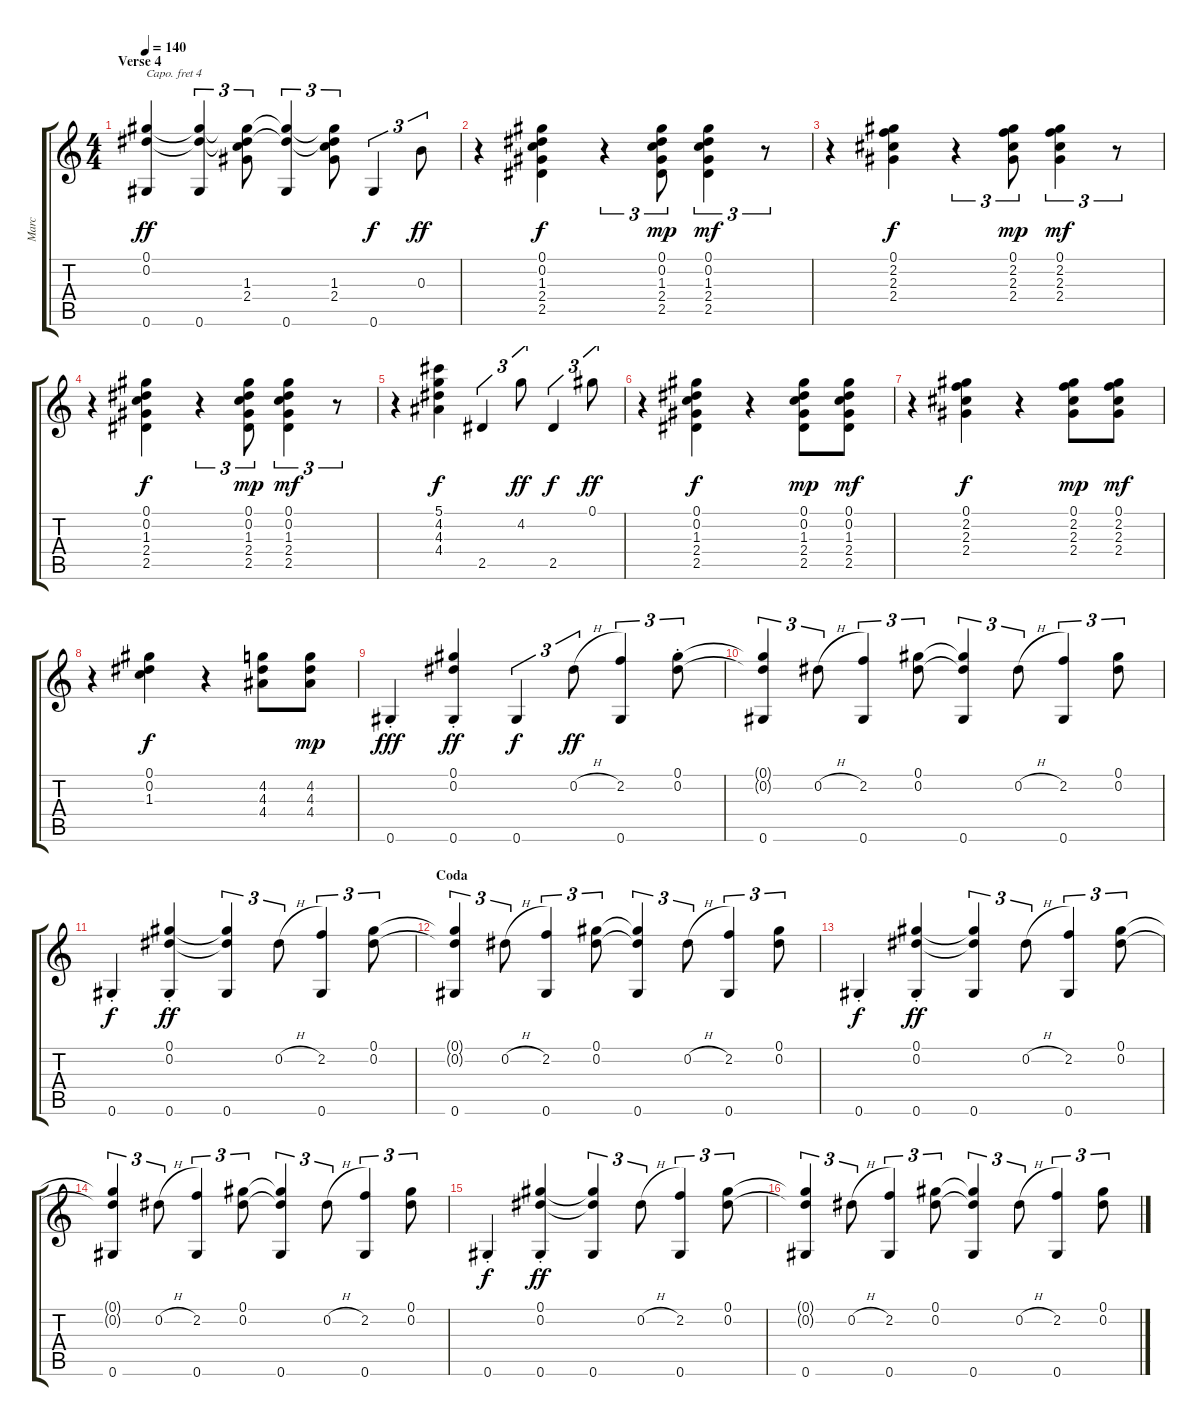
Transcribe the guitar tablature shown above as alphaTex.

\track ("Marc" "Marc") {instrument distortionguitar}
\staff {score tabs}
\capo 4
\tuning (E4 B3 G3 D3 A2 E2) {hide}
\ts (4 4)
\section ("" "Verse 4")
\tempo 140
\clef g2
\ks c
(0.1{t} 0.2{t} 0.6).4{dy ff} (0.1{t} 0.2{t} 0.6).4{tu (3 2)} (0.1{t} 0.2{t} 1.3 2.4).8{tu (3 2) volume 12} (0.1{t} 0.2{t} 0.6).4{tu (3 2)} (0.1{t} 0.2{t} 1.3 2.4).8{tu (3 2)} 0.6.4{tu (3 2) dy f} 0.3.8{tu (3 2) dy ff} |
r.4 (0.1 0.2 1.3 2.4 2.5).4{dy f} r.4{tu (3 2)} (0.1 0.2 1.3 2.4 2.5).8{tu (3 2) dy mp} (0.1 0.2 1.3 2.4 2.5).4{tu (3 2) dy mf} r.8{tu (3 2)} |
r.4 (0.1 2.2 2.3 2.4).4{dy f} r.4{tu (3 2)} (0.1 2.2 2.3 2.4).8{tu (3 2) dy mp} (0.1 2.2 2.3 2.4).4{tu (3 2) dy mf} r.8{tu (3 2)} |
r.4 (0.1 0.2 1.3 2.4 2.5).4{dy f} r.4{tu (3 2)} (0.1 0.2 1.3 2.4 2.5).8{tu (3 2) dy mp} (0.1 0.2 1.3 2.4 2.5).4{tu (3 2) dy mf} r.8{tu (3 2)} |
r.4 (5.1 4.2 4.3 4.4).4{dy f} 2.5.4{tu (3 2)} 4.2.8{tu (3 2) dy ff} 2.5.4{tu (3 2) dy f} 0.1.8{tu (3 2) dy ff} |
r.4 (0.1 0.2 1.3 2.4 2.5).4{dy f} r.4 (0.1 0.2 1.3 2.4 2.5).8{dy mp} (0.1 0.2 1.3 2.4 2.5).8{dy mf} |
r.4 (0.1 2.2 2.3 2.4).4{dy f} r.4 (0.1 2.2 2.3 2.4).8{dy mp} (0.1 2.2 2.3 2.4).8{dy mf} |
r.4 (0.1 0.2 1.3).4{dy f} r.4 (4.2 4.3 4.4).8 (4.2 4.3 4.4).8{dy mp} |
0.6{st}.4{dy fff volume 12} (0.1{st} 0.2 0.6).4{dy ff} 0.6.4{tu (3 2) dy f} 0.2{h}.8{tu (3 2) dy ff} (2.2 0.6).4{tu (3 2)} (0.1 0.2{st}).8{tu (3 2)} |
(0.1{t} 0.2{t} 0.6).4{tu (3 2)} 0.2{h}.8{tu (3 2)} (2.2 0.6).4{tu (3 2)} (0.1 0.2).8{tu (3 2)} (0.1{t} 0.2{t} 0.6).4{tu (3 2)} 0.2{h}.8{tu (3 2)} (2.2 0.6).4{tu (3 2)} (0.1 0.2).8{tu (3 2)} |
0.6{st}.4{dy f} (0.1{st} 0.2{st} 0.6).4{dy ff} (0.1{t} 0.2{t} 0.6).4{tu (3 2)} 0.2{h}.8{tu (3 2)} (2.2 0.6).4{tu (3 2)} (0.1 0.2).8{tu (3 2)} |
\section ("" "Coda")
(0.1{t} 0.2{t} 0.6).4{tu (3 2)} 0.2{h}.8{tu (3 2)} (2.2 0.6).4{tu (3 2)} (0.1 0.2).8{tu (3 2)} (0.1{t} 0.2{t} 0.6).4{tu (3 2)} 0.2{h}.8{tu (3 2)} (2.2 0.6).4{tu (3 2)} (0.1 0.2).8{tu (3 2)} |
0.6{st}.4{dy f} (0.1{st} 0.2{st} 0.6).4{dy ff} (0.1{t} 0.2{t} 0.6).4{tu (3 2)} 0.2{h}.8{tu (3 2)} (2.2 0.6).4{tu (3 2)} (0.1 0.2).8{tu (3 2)} |
(0.1{t} 0.2{t} 0.6).4{tu (3 2)} 0.2{h}.8{tu (3 2)} (2.2 0.6).4{tu (3 2)} (0.1 0.2).8{tu (3 2)} (0.1{t} 0.2{t} 0.6).4{tu (3 2)} 0.2{h}.8{tu (3 2)} (2.2 0.6).4{tu (3 2)} (0.1 0.2).8{tu (3 2)} |
0.6{st}.4{dy f} (0.1{st} 0.2{st} 0.6).4{dy ff} (0.1{t} 0.2{t} 0.6).4{tu (3 2)} 0.2{h}.8{tu (3 2)} (2.2 0.6).4{tu (3 2)} (0.1 0.2).8{tu (3 2)} |
(0.1{t} 0.2{t} 0.6).4{tu (3 2)} 0.2{h}.8{tu (3 2)} (2.2 0.6).4{tu (3 2)} (0.1 0.2).8{tu (3 2)} (0.1{t} 0.2{t} 0.6).4{tu (3 2)} 0.2{h}.8{tu (3 2)} (2.2 0.6).4{tu (3 2)} (0.1 0.2).8{tu (3 2)}
